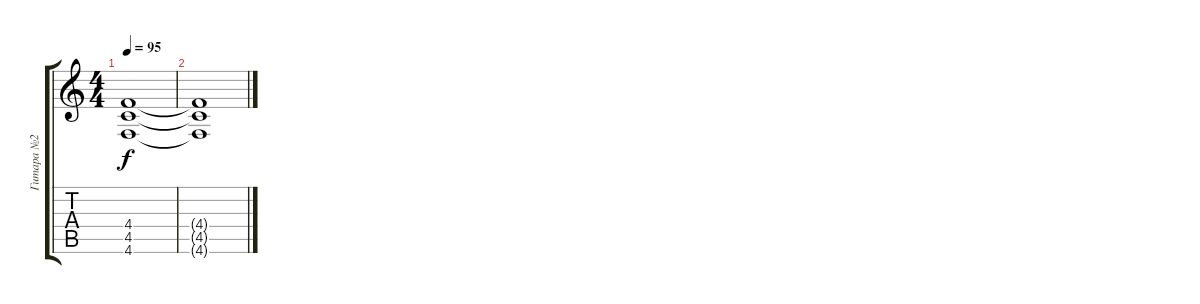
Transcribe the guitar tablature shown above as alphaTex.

\track ("Гитара №2" "Гитара №2") {instrument distortionguitar}
\staff {score tabs}
\tuning (Eb4 Bb3 Gb3 Db3 Ab2 Db2) {hide}
\ts (4 4)
\tempo 95
\clef g2
\ks c
(4.4 4.5 4.6).1{dy f volume 0} |
(4.4{t} 4.5{t} 4.6{t}).1
